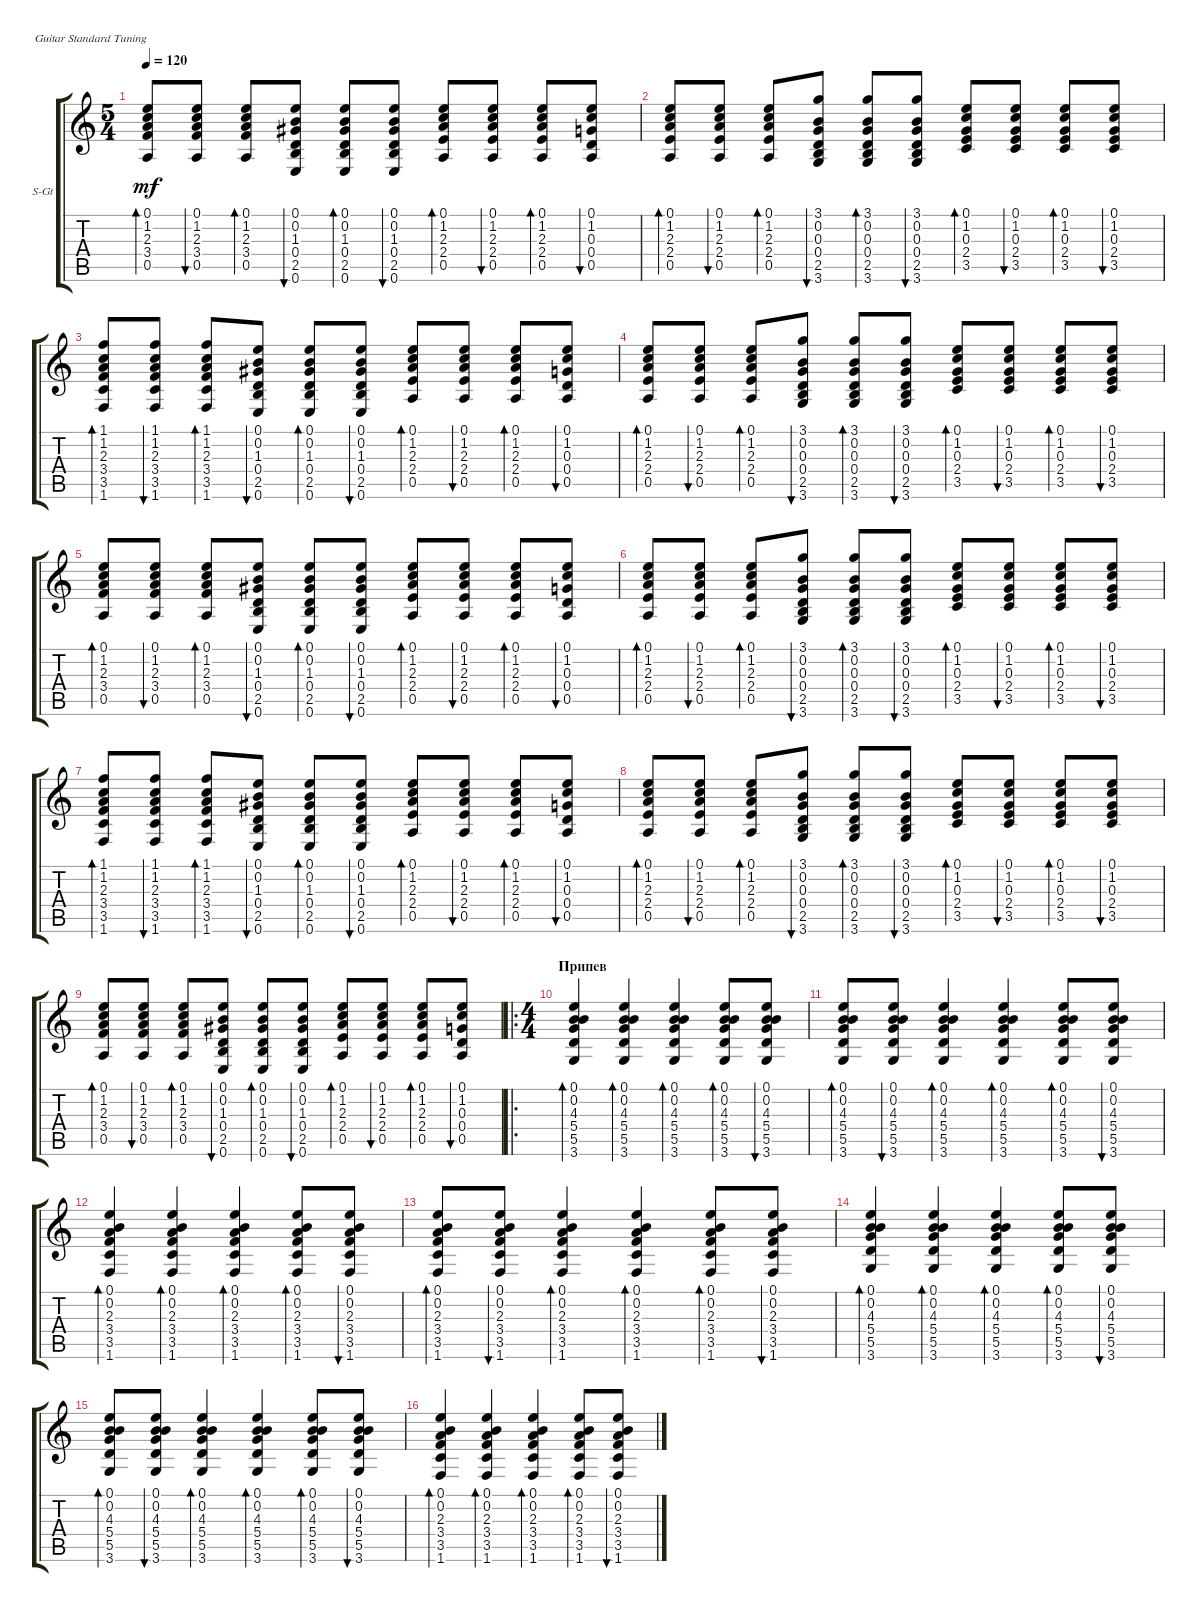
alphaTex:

\defaultSystemsLayout 4
\bracketExtendMode groupsimilarinstruments
\firstSystemTrackNameOrientation horizontal
\otherSystemsTrackNameOrientation horizontal
\track ("Steel Guitar" "S-Gt") {instrument acousticguitarsteel}
\staff {score tabs}
\tuning (E4 B3 G3 D3 A2 E2)
\ts (5 4)
\tempo 120
\clef g2
\ks aminor
(0.5 3.4 2.3 1.2 0.1).8{bd 30 dy mf} (0.5 3.4 2.3 1.2 0.1).8{bu 30} (0.5 3.4 2.3 1.2 0.1).8{bd 30} (0.6 2.5 0.4 1.3 0.2 0.1).8{bu 30} (0.6 2.5 0.4 1.3 0.2 0.1).8{bd 30} (0.6 2.5 0.4 1.3 0.2 0.1).8{bu 30} (0.5 2.4 2.3 1.2 0.1).8{bd 30} (0.5 2.4 2.3 1.2 0.1).8{bu 30} (0.5 2.4 2.3 1.2 0.1).8{bd 30} (0.5 0.4 0.3 1.2 0.1).8{bu 30} |
(0.5 2.4 2.3 1.2 0.1).8{bd 30} (0.5 2.4 2.3 1.2 0.1).8{bu 30} (0.5 2.4 2.3 1.2 0.1).8{bd 30} (3.6 2.5 0.4 0.3 0.2 3.1).8{bu 30} (3.6 2.5 0.4 0.3 0.2 3.1).8{bd 30} (3.6 2.5 0.4 0.3 0.2 3.1).8{bu 30} (3.5 2.4 0.3 1.2 0.1).8{bd 30} (3.5 2.4 0.3 1.2 0.1).8{bu 30} (3.5 2.4 0.3 1.2 0.1).8{bd 30} (3.5 2.4 0.3 1.2 0.1).8{bu 30} |
(1.6 3.5 3.4 2.3 1.2 1.1).8{bd 30} (1.6 3.5 3.4 2.3 1.2 1.1).8{bu 30} (1.6 3.5 3.4 2.3 1.2 1.1).8{bd 30} (0.6 2.5 0.4 1.3 0.2 0.1).8{bu 30} (0.6 2.5 0.4 1.3 0.2 0.1).8{bd 30} (0.6 2.5 0.4 1.3 0.2 0.1).8{bu 30} (0.5 2.4 2.3 1.2 0.1).8{bd 30} (0.5 2.4 2.3 1.2 0.1).8{bu 30} (0.5 2.4 2.3 1.2 0.1).8{bd 30} (0.5 0.4 0.3 1.2 0.1).8{bu 30} |
(0.5 2.4 2.3 1.2 0.1).8{bd 30} (0.5 2.4 2.3 1.2 0.1).8{bu 30} (0.5 2.4 2.3 1.2 0.1).8{bd 30} (3.6 2.5 0.4 0.3 0.2 3.1).8{bu 30} (3.6 2.5 0.4 0.3 0.2 3.1).8{bd 30} (3.6 2.5 0.4 0.3 0.2 3.1).8{bu 30} (3.5 2.4 0.3 1.2 0.1).8{bd 30} (3.5 2.4 0.3 1.2 0.1).8{bu 30} (3.5 2.4 0.3 1.2 0.1).8{bd 30} (3.5 2.4 0.3 1.2 0.1).8{bu 30} |
(0.5 3.4 2.3 1.2 0.1).8{bd 30} (0.5 3.4 2.3 1.2 0.1).8{bu 30} (0.5 3.4 2.3 1.2 0.1).8{bd 30} (0.6 2.5 0.4 1.3 0.2 0.1).8{bu 30} (0.6 2.5 0.4 1.3 0.2 0.1).8{bd 30} (0.6 2.5 0.4 1.3 0.2 0.1).8{bu 30} (0.5 2.4 2.3 1.2 0.1).8{bd 30} (0.5 2.4 2.3 1.2 0.1).8{bu 30} (0.5 2.4 2.3 1.2 0.1).8{bd 30} (0.5 0.4 0.3 1.2 0.1).8{bu 30} |
(0.5 2.4 2.3 1.2 0.1).8{bd 30} (0.5 2.4 2.3 1.2 0.1).8{bu 30} (0.5 2.4 2.3 1.2 0.1).8{bd 30} (3.6 2.5 0.4 0.3 0.2 3.1).8{bu 30} (3.6 2.5 0.4 0.3 0.2 3.1).8{bd 30} (3.6 2.5 0.4 0.3 0.2 3.1).8{bu 30} (3.5 2.4 0.3 1.2 0.1).8{bd 30} (3.5 2.4 0.3 1.2 0.1).8{bu 30} (3.5 2.4 0.3 1.2 0.1).8{bd 30} (3.5 2.4 0.3 1.2 0.1).8{bu 30} |
(1.6 3.5 3.4 2.3 1.2 1.1).8{bd 30} (1.6 3.5 3.4 2.3 1.2 1.1).8{bu 30} (1.6 3.5 3.4 2.3 1.2 1.1).8{bd 30} (0.6 2.5 0.4 1.3 0.2 0.1).8{bu 30} (0.6 2.5 0.4 1.3 0.2 0.1).8{bd 30} (0.6 2.5 0.4 1.3 0.2 0.1).8{bu 30} (0.5 2.4 2.3 1.2 0.1).8{bd 30} (0.5 2.4 2.3 1.2 0.1).8{bu 30} (0.5 2.4 2.3 1.2 0.1).8{bd 30} (0.5 0.4 0.3 1.2 0.1).8{bu 30} |
(0.5 2.4 2.3 1.2 0.1).8{bd 30} (0.5 2.4 2.3 1.2 0.1).8{bu 30} (0.5 2.4 2.3 1.2 0.1).8{bd 30} (3.6 2.5 0.4 0.3 0.2 3.1).8{bu 30} (3.6 2.5 0.4 0.3 0.2 3.1).8{bd 30} (3.6 2.5 0.4 0.3 0.2 3.1).8{bu 30} (3.5 2.4 0.3 1.2 0.1).8{bd 30} (3.5 2.4 0.3 1.2 0.1).8{bu 30} (3.5 2.4 0.3 1.2 0.1).8{bd 30} (3.5 2.4 0.3 1.2 0.1).8{bu 30} |
(0.5 3.4 2.3 1.2 0.1).8{bd 30} (0.5 3.4 2.3 1.2 0.1).8{bu 30} (0.5 3.4 2.3 1.2 0.1).8{bd 30} (0.6 2.5 0.4 1.3 0.2 0.1).8{bu 30} (0.6 2.5 0.4 1.3 0.2 0.1).8{bd 30} (0.6 2.5 0.4 1.3 0.2 0.1).8{bu 30} (0.5 2.4 2.3 1.2 0.1).8{bd 30} (0.5 2.4 2.3 1.2 0.1).8{bu 30} (0.5 2.4 2.3 1.2 0.1).8{bd 30} (0.5 0.4 0.3 1.2 0.1).8{bu 30} |
\ro
\ts (4 4)
\section ("" "Припев")
(3.6 5.5 5.4 4.3 0.2 0.1).4{bd 30} (3.6 5.5 5.4 4.3 0.2 0.1).4{bd 30} (3.6 5.5 5.4 4.3 0.2 0.1).4{bd 30} (3.6 5.5 5.4 4.3 0.2 0.1).8{bd 30} (3.6 5.5 5.4 4.3 0.2 0.1).8{bu 30} |
(3.6 5.5 5.4 4.3 0.2 0.1).8{bd 30} (3.6 5.5 5.4 4.3 0.2 0.1).8{bu 30} (3.6 5.5 5.4 4.3 0.2 0.1).4{bd 30} (3.6 5.5 5.4 4.3 0.2 0.1).4{bd 30} (3.6 5.5 5.4 4.3 0.2 0.1).8{bd 30} (3.6 5.5 5.4 4.3 0.2 0.1).8{bu 30} |
(1.6 3.5 3.4 2.3 0.2 0.1).4{bd 30} (1.6 3.5 3.4 2.3 0.2 0.1).4{bd 30} (1.6 3.5 3.4 2.3 0.2 0.1).4{bd 30} (1.6 3.5 3.4 2.3 0.2 0.1).8{bd 30} (1.6 3.5 3.4 2.3 0.2 0.1).8{bu 30} |
(1.6 3.5 3.4 2.3 0.2 0.1).8{bd 30} (1.6 3.5 3.4 2.3 0.2 0.1).8{bu 30} (1.6 3.5 3.4 2.3 0.2 0.1).4{bd 30} (1.6 3.5 3.4 2.3 0.2 0.1).4{bd 30} (1.6 3.5 3.4 2.3 0.2 0.1).8{bd 30} (1.6 3.5 3.4 2.3 0.2 0.1).8{bu 30} |
(3.6 5.5 5.4 4.3 0.2 0.1).4{bd 30} (3.6 5.5 5.4 4.3 0.2 0.1).4{bd 30} (3.6 5.5 5.4 4.3 0.2 0.1).4{bd 30} (3.6 5.5 5.4 4.3 0.2 0.1).8{bd 30} (3.6 5.5 5.4 4.3 0.2 0.1).8{bu 30} |
(3.6 5.5 5.4 4.3 0.2 0.1).8{bd 30} (3.6 5.5 5.4 4.3 0.2 0.1).8{bu 30} (3.6 5.5 5.4 4.3 0.2 0.1).4{bd 30} (3.6 5.5 5.4 4.3 0.2 0.1).4{bd 30} (3.6 5.5 5.4 4.3 0.2 0.1).8{bd 30} (3.6 5.5 5.4 4.3 0.2 0.1).8{bu 30} |
(1.6 3.5 3.4 2.3 0.2 0.1).4{bd 30} (1.6 3.5 3.4 2.3 0.2 0.1).4{bd 30} (1.6 3.5 3.4 2.3 0.2 0.1).4{bd 30} (1.6 3.5 3.4 2.3 0.2 0.1).8{bd 30} (1.6 3.5 3.4 2.3 0.2 0.1).8{bu 30}
